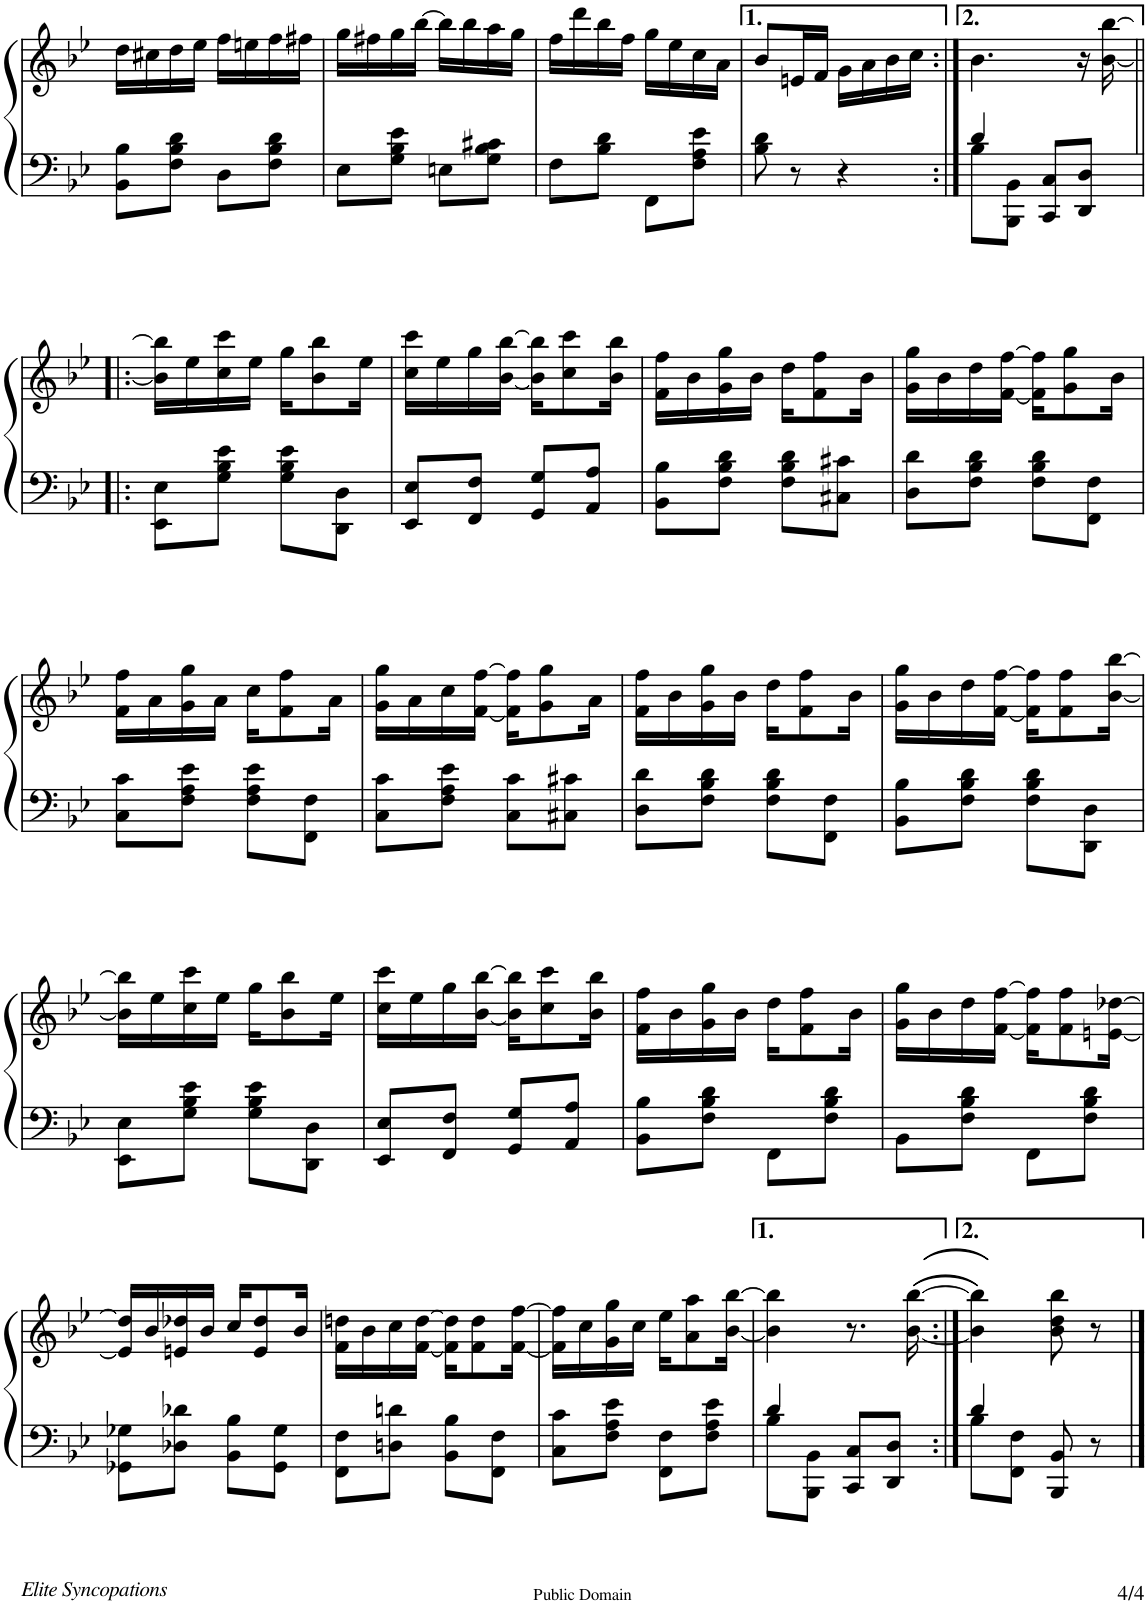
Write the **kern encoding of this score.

**kern	**kern
*part1	*part1
*staff2	*staff1
*I"Piano	*
*I'Pno	*
!!LO:PB:g=z
*clefF4	*clefG2
*k[b-e-]	*k[b-e-]
*M2/4	*M2/4
=67	=67
8BB-\ 8B-\L	16dd\LL
.	16cc#X\
8F\ 8B-\ 8d\J	16dd\
.	16ee-\JJ
8D\L	16ff\LL
.	16een\
8F\ 8B-\ 8d\J	16ff\
.	16ff#X\JJ
=68	=68
8E-\L	16gg\LL
.	16ff#X\
8G\ 8B-\ 8e-\J	16gg\
.	[16bb-\JJ
8En\L	16bb-\LL]
.	16bb-\
8G\ 8B-\ 8c#X\J	16aa\
.	16gg\JJ
=69	=69
8F\L	16ff\LL
.	16ddd\
8B-\ 8d\J	16bb-\
.	16ff\JJ
8FF\L	16gg\LL
.	16ee-\
8F\ 8A\ 8e-\J	16cc\
.	16a\JJ
=70	=70
8B-\ 8d\	8b-/L
8r	16en/L
.	16f/JJ
4r	16g\LL
.	16a\
.	16b-\
.	16cc\JJ
=71:|!	=71:|!
*^	*
8B-\L	4d/	4.b-\
8BBB-\ 8BB-\J	.	.
8CC/ 8C/L	4ryy	.
8DD/ 8D/J	.	16r
.	.	[16b-\ [16bb-\
*v	*v	*
!!LO:LB:g=z
=72!|:	=72!|:
8EE-\ 8E-\L	16b-\] 16bb-\]LL
.	16ee-\
8G\ 8B-\ 8e-\J	16cc\ 16ccc\
.	16ee-\JJ
8G\ 8B-\ 8e-\L	16gg\KL
.	8b-\ 8bb-\
8DD\ 8D\J	.
.	16ee-\Jk
=73	=73
8EE-/ 8E-/L	16cc\ 16ccc\LL
.	16ee-\
8FF/ 8F/J	16gg\
.	[16b-\ [16bb-\JJ
8GG/ 8G/L	16b-\] 16bb-\]KL
.	8cc\ 8ccc\
8AA/ 8A/J	.
.	16b-\ 16bb-\Jk
=74	=74
8BB-\ 8B-\L	16f\ 16ff\LL
.	16b-\
8F\ 8B-\ 8d\J	16g\ 16gg\
.	16b-\JJ
8F\ 8B-\ 8d\L	16dd\KL
.	8f\ 8ff\
8C#X\ 8c#X\J	.
.	16b-\Jk
=75	=75
8D\ 8d\L	16g\ 16gg\LL
.	16b-\
8F\ 8B-\ 8d\J	16dd\
.	[16f\ [16ff\JJ
8F\ 8B-\ 8d\L	16f\] 16ff\]KL
.	8g\ 8gg\
8FF\ 8F\J	.
.	16b-\Jk
!!LO:LB:g=z
=76	=76
8C\ 8c\L	16f\ 16ff\LL
.	16a\
8F\ 8A\ 8e-\J	16g\ 16gg\
.	16a\JJ
8F\ 8A\ 8e-\L	16cc\KL
.	8f\ 8ff\
8FF\ 8F\J	.
.	16a\Jk
=77	=77
8C\ 8c\L	16g\ 16gg\LL
.	16a\
8F\ 8A\ 8e-\J	16cc\
.	[16f\ [16ff\JJ
8C\ 8c\L	16f\] 16ff\]KL
.	8g\ 8gg\
8C#X\ 8c#X\J	.
.	16a\Jk
=78	=78
8D\ 8d\L	16f\ 16ff\LL
.	16b-\
8F\ 8B-\ 8d\J	16g\ 16gg\
.	16b-\JJ
8F\ 8B-\ 8d\L	16dd\KL
.	8f\ 8ff\
8FF\ 8F\J	.
.	16b-\Jk
=79	=79
8BB-\ 8B-\L	16g\ 16gg\LL
.	16b-\
8F\ 8B-\ 8d\J	16dd\
.	[16f\ [16ff\JJ
8F\ 8B-\ 8d\L	16f\] 16ff\]KL
.	8f\ 8ff\
8DD\ 8D\J	.
.	[16b-\ [16bb-\Jk
!!LO:LB:g=z
=80	=80
8EE-\ 8E-\L	16b-\] 16bb-\]LL
.	16ee-\
8G\ 8B-\ 8e-\J	16cc\ 16ccc\
.	16ee-\JJ
8G\ 8B-\ 8e-\L	16gg\KL
.	8b-\ 8bb-\
8DD\ 8D\J	.
.	16ee-\Jk
=81	=81
8EE-/ 8E-/L	16cc\ 16ccc\LL
.	16ee-\
8FF/ 8F/J	16gg\
.	[16b-\ [16bb-\JJ
8GG/ 8G/L	16b-\] 16bb-\]KL
.	8cc\ 8ccc\
8AA/ 8A/J	.
.	16b-\ 16bb-\Jk
=82	=82
8BB-\ 8B-\L	16f\ 16ff\LL
.	16b-\
8F\ 8B-\ 8d\J	16g\ 16gg\
.	16b-\JJ
8FF\L	16dd\KL
.	8f\ 8ff\
8F\ 8B-\ 8d\J	.
.	16b-\Jk
=83	=83
8BB-\L	16g\ 16gg\LL
.	16b-\
8F\ 8B-\ 8d\J	16dd\
.	[16f\ [16ff\JJ
8FF\L	16f\] 16ff\]KL
.	8f\ 8ff\
8F\ 8B-\ 8d\J	.
.	[16en\ [16dd-X\Jk
!!LO:LB:g=z
=84	=84
8GG-X\ 8G-X\L	16e/] 16dd-/]LL
.	16b-/
8D-X\ 8d-X\J	16en/ 16dd-X/
.	16b-/JJ
8BB-\ 8B-\L	16cc/KL
.	8e/ 8dd-/
8GG-\ 8G-\J	.
.	16b-/Jk
=85	=85
8FF\ 8F\L	16f\ 16ddn\LL
.	16b-\
8Dn\ 8dn\J	16cc\
.	[16f\ [16dd\JJ
8BB-\ 8B-\L	16f\] 16dd\]KL
.	8f\ 8dd\
8FF\ 8F\J	.
.	[16f\ [16ff\Jk
=86	=86
8C\ 8c\L	16f\] 16ff\]LL
.	16cc\
8F\ 8A\ 8e-\J	16g\ 16gg\
.	16cc\JJ
8FF\ 8F\L	16ee-\KL
.	8a\ 8aa\
8F\ 8A\ 8e-\J	.
.	[16b-\ [16bb-\Jk
=87	=87
*^	*
4d/	8B-\L	4b-\] 4bb-\]
.	8BBB-\ 8BB-\J	.
8CC/ 8C/L	4ryy	8.r
8DD/ 8D/J	.	.
.	.	(([16b-\ [16bb-\
=88:|!	=88:|!	=88:|!
8B-\L	4d/	4b-\] 4bb-\]))
8FF\ 8F\J	.	.
8BBB-/ 8BB-/	8ryy	8b-\ 8dd\ 8bb-\
8r	8ryy	8r
*v	*v	*
==	==
*-	*-
